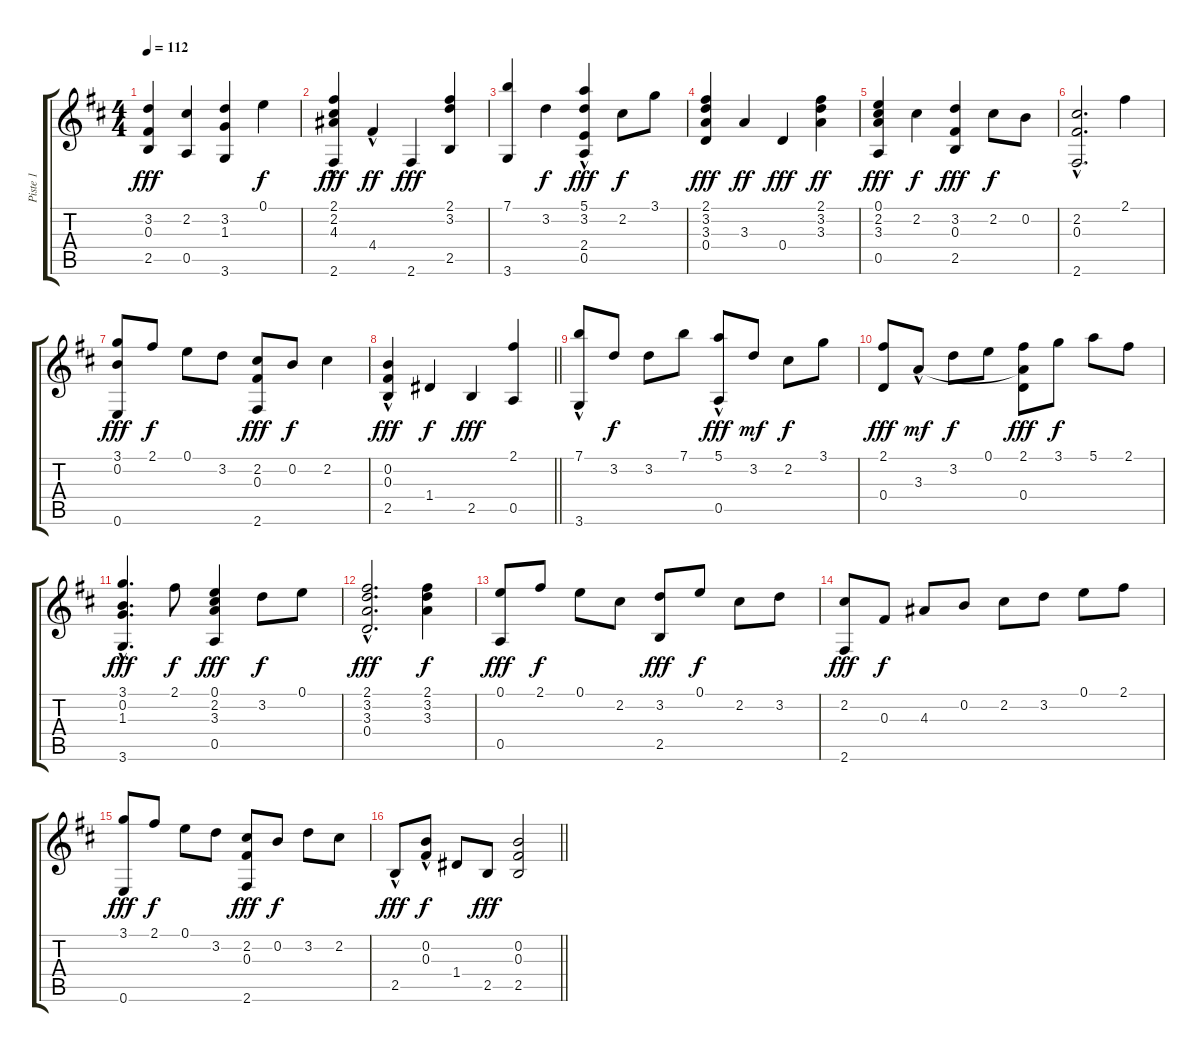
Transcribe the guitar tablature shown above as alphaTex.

\track ("Piste 1" "Piste 1") {instrument acousticguitarnylon}
\staff {score tabs}
\tuning (E4 B3 Gb3 D3 A2 E2) {hide}
\ts (4 4)
\tempo 112
\clef g2
\ks d
(3.2 0.3 2.5).4{dy fff} (2.2 0.5).4 (3.2 1.3 3.6).4 0.1.4{dy f} |
(2.1{hac} 2.2{hac} 4.3{hac} 2.6).4{dy fff} 4.4{hac}.4{dy ff} 2.6.4{dy fff} (2.1 3.2 2.5).4 |
(7.1 3.6).4 3.2.4{dy f} (5.1{hac} 3.2 2.4 0.5).4{dy fff} 2.2.8{dy f} 3.1.8 |
(2.1 3.2 3.3 0.4).4{dy fff} 3.3.4{dy ff} 0.4.4{dy fff} (2.1 3.2 3.3).4{dy ff} |
(0.1 2.2 3.3 0.5).4{dy fff} 2.2.4{dy f} (3.2 0.3 2.5).4{dy fff} 2.2.8{dy f} 0.2.8 |
(2.2{hac} 0.3{hac} 2.6{hac}).2{d} 2.1.4 |
(3.1 0.2 0.6).8{dy fff} 2.1.8{dy f} 0.1.8 3.2.8 (2.2 0.3 2.6).8{dy fff} 0.2.8{dy f} 2.2.4 |
\barLineRight lightlight
(0.2{hac} 0.3{hac} 2.5).4{dy fff} 1.4.4{dy f} 2.5.4{dy fff} (2.1 0.5).4 |
(7.1{hac} 3.6).8 3.2.8{dy f} 3.2.8 7.1.8 (5.1{hac} 0.5).8{dy fff} 3.2.8{dy mf} 2.2.8{dy f} 3.1.8 |
(2.1 0.4).8{dy fff} 3.3{hac}.8{dy mf} 3.2.8{dy f} 0.1.8 (2.1 3.3{t} 0.4).8{dy fff} 3.1.8{dy f} 5.1.8 2.1.8 |
(3.1{hac} 0.2 1.3 3.6).4{d dy fff} 2.1.8{dy f} (0.1 2.2 3.3 0.5).4{dy fff} 3.2.8{dy f} 0.1.8 |
(2.1{hac} 3.2{hac} 3.3{hac} 0.4).2{d dy fff} (2.1 3.2 3.3).4{dy f} |
(0.1 0.5).8{dy fff} 2.1.8{dy f} 0.1.8 2.2.8 (3.2 2.5).8{dy fff} 0.1.8{dy f} 2.2.8 3.2.8 |
(2.2 2.6).8{dy fff} 0.3.8{dy f} 4.3.8 0.2.8 2.2.8 3.2.8 0.1.8 2.1.8 |
(3.1 0.6).8{dy fff} 2.1.8{dy f} 0.1.8 3.2.8 (2.2 0.3 2.6).8{dy fff} 0.2.8{dy f} 3.2.8 2.2.8 |
\barLineRight lightlight
2.5{hac}.8{dy fff} (0.2{hac} 0.3{hac}).8{dy f} 1.4.8 2.5.8{dy fff} (0.2 0.3 2.5).2
